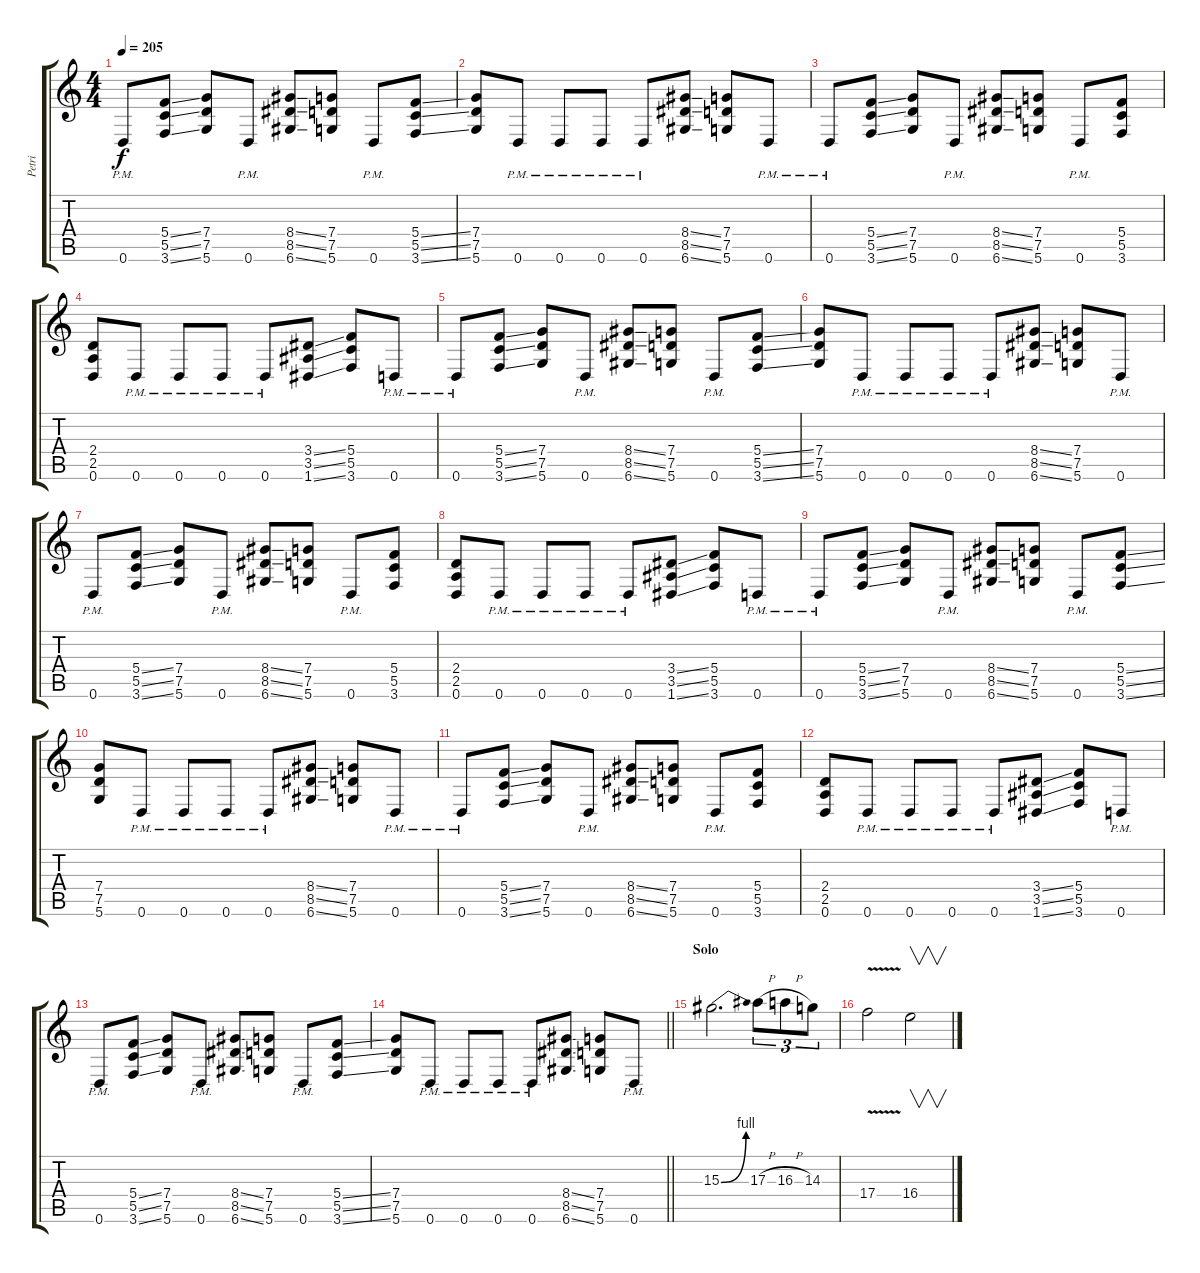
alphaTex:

\track ("Petri" "Petri") {instrument distortionguitar}
\staff {score tabs}
\tuning (D4 A3 F3 C3 G2 D2) {hide}
\ts (4 4)
\tempo 205
\clef g2
\ks c
0.6{pm}.8{dy f} (5.4{ss} 5.5{ss} 3.6{ss}).8 (7.4 7.5 5.6).8 0.6{pm}.8 (8.4{ss} 8.5{ss} 6.6{ss}).8 (7.4 7.5 5.6).8 0.6{pm}.8 (5.4{ss} 5.5{ss} 3.6{ss}).8 |
(7.4 7.5 5.6).8 0.6{pm}.8 0.6{pm}.8 0.6{pm}.8 0.6{pm}.8 (8.4{ss} 8.5{ss} 6.6{ss}).8 (7.4 7.5 5.6).8 0.6{pm}.8 |
0.6{pm}.8 (5.4{ss} 5.5{ss} 3.6{ss}).8 (7.4 7.5 5.6).8 0.6{pm}.8 (8.4{ss} 8.5{ss} 6.6{ss}).8 (7.4 7.5 5.6).8 0.6{pm}.8 (5.4 5.5 3.6).8 |
(2.4 2.5 0.6).8 0.6{pm}.8 0.6{pm}.8 0.6{pm}.8 0.6{pm}.8 (3.4{ss} 3.5{ss} 1.6{ss}).8 (5.4 5.5 3.6).8 0.6{pm}.8 |
0.6{pm}.8 (5.4{ss} 5.5{ss} 3.6{ss}).8 (7.4 7.5 5.6).8 0.6{pm}.8 (8.4{ss} 8.5{ss} 6.6{ss}).8 (7.4 7.5 5.6).8 0.6{pm}.8 (5.4{ss} 5.5{ss} 3.6{ss}).8 |
(7.4 7.5 5.6).8 0.6{pm}.8 0.6{pm}.8 0.6{pm}.8 0.6{pm}.8 (8.4{ss} 8.5{ss} 6.6{ss}).8 (7.4 7.5 5.6).8 0.6{pm}.8 |
0.6{pm}.8 (5.4{ss} 5.5{ss} 3.6{ss}).8 (7.4 7.5 5.6).8 0.6{pm}.8 (8.4{ss} 8.5{ss} 6.6{ss}).8 (7.4 7.5 5.6).8 0.6{pm}.8 (5.4 5.5 3.6).8 |
(2.4 2.5 0.6).8 0.6{pm}.8 0.6{pm}.8 0.6{pm}.8 0.6{pm}.8 (3.4{ss} 3.5{ss} 1.6{ss}).8 (5.4 5.5 3.6).8 0.6{pm}.8 |
0.6{pm}.8 (5.4{ss} 5.5{ss} 3.6{ss}).8 (7.4 7.5 5.6).8 0.6{pm}.8 (8.4{ss} 8.5{ss} 6.6{ss}).8 (7.4 7.5 5.6).8 0.6{pm}.8 (5.4{ss} 5.5{ss} 3.6{ss}).8 |
(7.4 7.5 5.6).8 0.6{pm}.8 0.6{pm}.8 0.6{pm}.8 0.6{pm}.8 (8.4{ss} 8.5{ss} 6.6{ss}).8 (7.4 7.5 5.6).8 0.6{pm}.8 |
0.6{pm}.8 (5.4{ss} 5.5{ss} 3.6{ss}).8 (7.4 7.5 5.6).8 0.6{pm}.8 (8.4{ss} 8.5{ss} 6.6{ss}).8 (7.4 7.5 5.6).8 0.6{pm}.8 (5.4 5.5 3.6).8 |
(2.4 2.5 0.6).8 0.6{pm}.8 0.6{pm}.8 0.6{pm}.8 0.6{pm}.8 (3.4{ss} 3.5{ss} 1.6{ss}).8 (5.4 5.5 3.6).8 0.6{pm}.8 |
0.6{pm}.8 (5.4{ss} 5.5{ss} 3.6{ss}).8 (7.4 7.5 5.6).8 0.6{pm}.8 (8.4{ss} 8.5{ss} 6.6{ss}).8 (7.4 7.5 5.6).8 0.6{pm}.8 (5.4{ss} 5.5{ss} 3.6{ss}).8 |
\barLineRight lightlight
(7.4 7.5 5.6).8 0.6{pm}.8 0.6{pm}.8 0.6{pm}.8 0.6{pm}.8 (8.4{ss} 8.5{ss} 6.6{ss}).8 (7.4 7.5 5.6).8 0.6{pm}.8 |
\section ("" "Solo")
15.3{be (bend 0 0 60 4)}.2{d} 17.3{h}.8{tu (3 2)} 16.3{h}.8{tu (3 2)} 14.3.8{tu (3 2)} |
17.4{v}.2{instrument guitarharmonics} 16.4.2{v}
